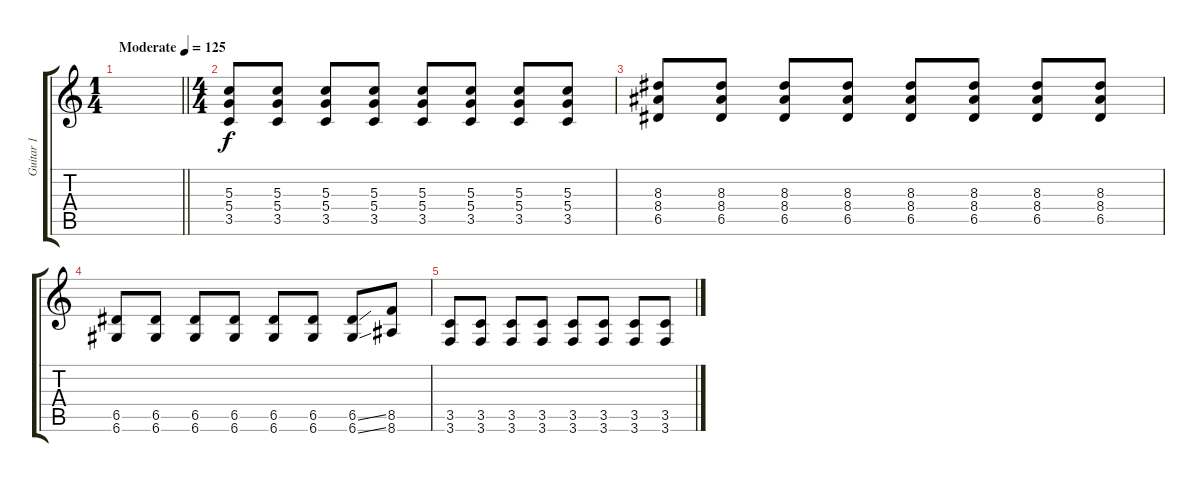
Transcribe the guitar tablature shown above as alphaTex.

\track ("Guitar 1" "Guitar 1") {instrument distortionguitar}
\staff {score tabs}
\tuning (E4 B3 G3 D3 A2 D2) {hide}
\ts (1 4)
\tempo (125 "Moderate")
\clef g2
\barLineRight lightlight
\ks c
|
\ts (4 4)
(5.3 5.4 3.5).8 (5.3 5.4 3.5).8 (5.3 5.4 3.5).8 (5.3 5.4 3.5).8 (5.3 5.4 3.5).8 (5.3 5.4 3.5).8 (5.3 5.4 3.5).8 (5.3 5.4 3.5).8 |
(8.3 8.4 6.5).8 (8.3 8.4 6.5).8 (8.3 8.4 6.5).8 (8.3 8.4 6.5).8 (8.3 8.4 6.5).8 (8.3 8.4 6.5).8 (8.3 8.4 6.5).8 (8.3 8.4 6.5).8 |
(6.5 6.6).8 (6.5 6.6).8 (6.5 6.6).8 (6.5 6.6).8 (6.5 6.6).8 (6.5 6.6).8 (6.5{ss} 6.6{ss}).8 (8.5 8.6).8 |
(3.5 3.6).8 (3.5 3.6).8 (3.5 3.6).8 (3.5 3.6).8 (3.5 3.6).8 (3.5 3.6).8 (3.5 3.6).8 (3.5 3.6).8
